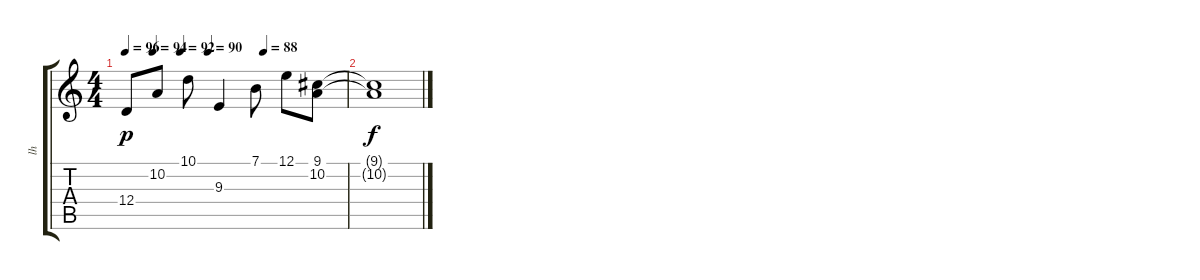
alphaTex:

\track ("lh" "lh") {instrument acousticgrandpiano}
\staff {score tabs}
\tuning (E4 B3 G3 D3 A2 E2) {hide}
\ts (4 4)
\tempo 96
\tempo (94 0.125)
\tempo (92 0.25)
\tempo (90 0.375)
\tempo (88 0.625)
\clef g2
\ks c
12.4.8{dy p} 10.2.8 10.1.8 9.3.4 7.1.8 12.1.8 (9.1 10.2).8 |
(9.1{t} 10.2{t}).1{dy f}
